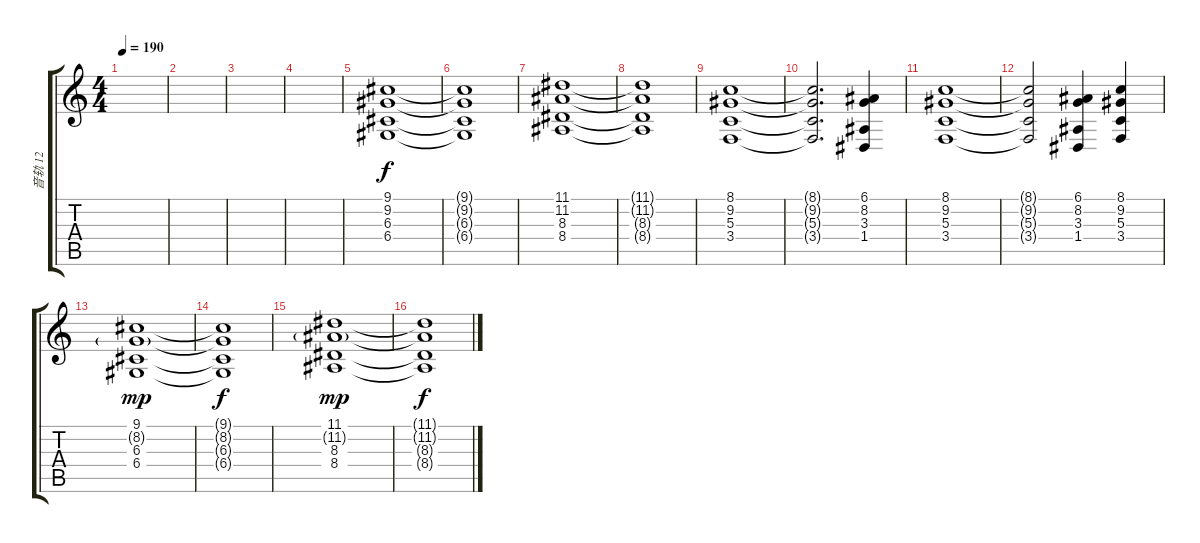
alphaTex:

\track ("音轨 12" "音轨 12") {instrument stringensemble1}
\staff {score tabs}
\tuning (E4 B3 G3 D3 A2 E2) {hide}
\ts (4 4)
\tempo 190
\clef g2
\ks c
|
|
|
|
(9.1 9.2 6.3 6.4).1{instrument pad6metallic} |
(9.1{t} 9.2{t} 6.3{t} 6.4{t}).1 |
(11.1 11.2 8.3 8.4).1 |
(11.1{t} 11.2{t} 8.3{t} 8.4{t}).1 |
(8.1 9.2 5.3 3.4).1 |
(8.1{t} 9.2{t} 5.3{t} 3.4{t}).2{d} (6.1 8.2 3.3 1.4).4 |
(8.1 9.2 5.3 3.4).1 |
(8.1{t} 9.2{t} 5.3{t} 3.4{t}).2 (6.1 8.2 3.3 1.4).4 (8.1 9.2 5.3 3.4).4 |
(9.1 8.2{g} 6.3 6.4).1{dy mp} |
(9.1{t} 8.2{t} 6.3{t} 6.4{t}).1{dy f} |
(11.1 11.2{g} 8.3 8.4).1{dy mp} |
(11.1{t} 11.2{t} 8.3{t} 8.4{t}).1{dy f}
